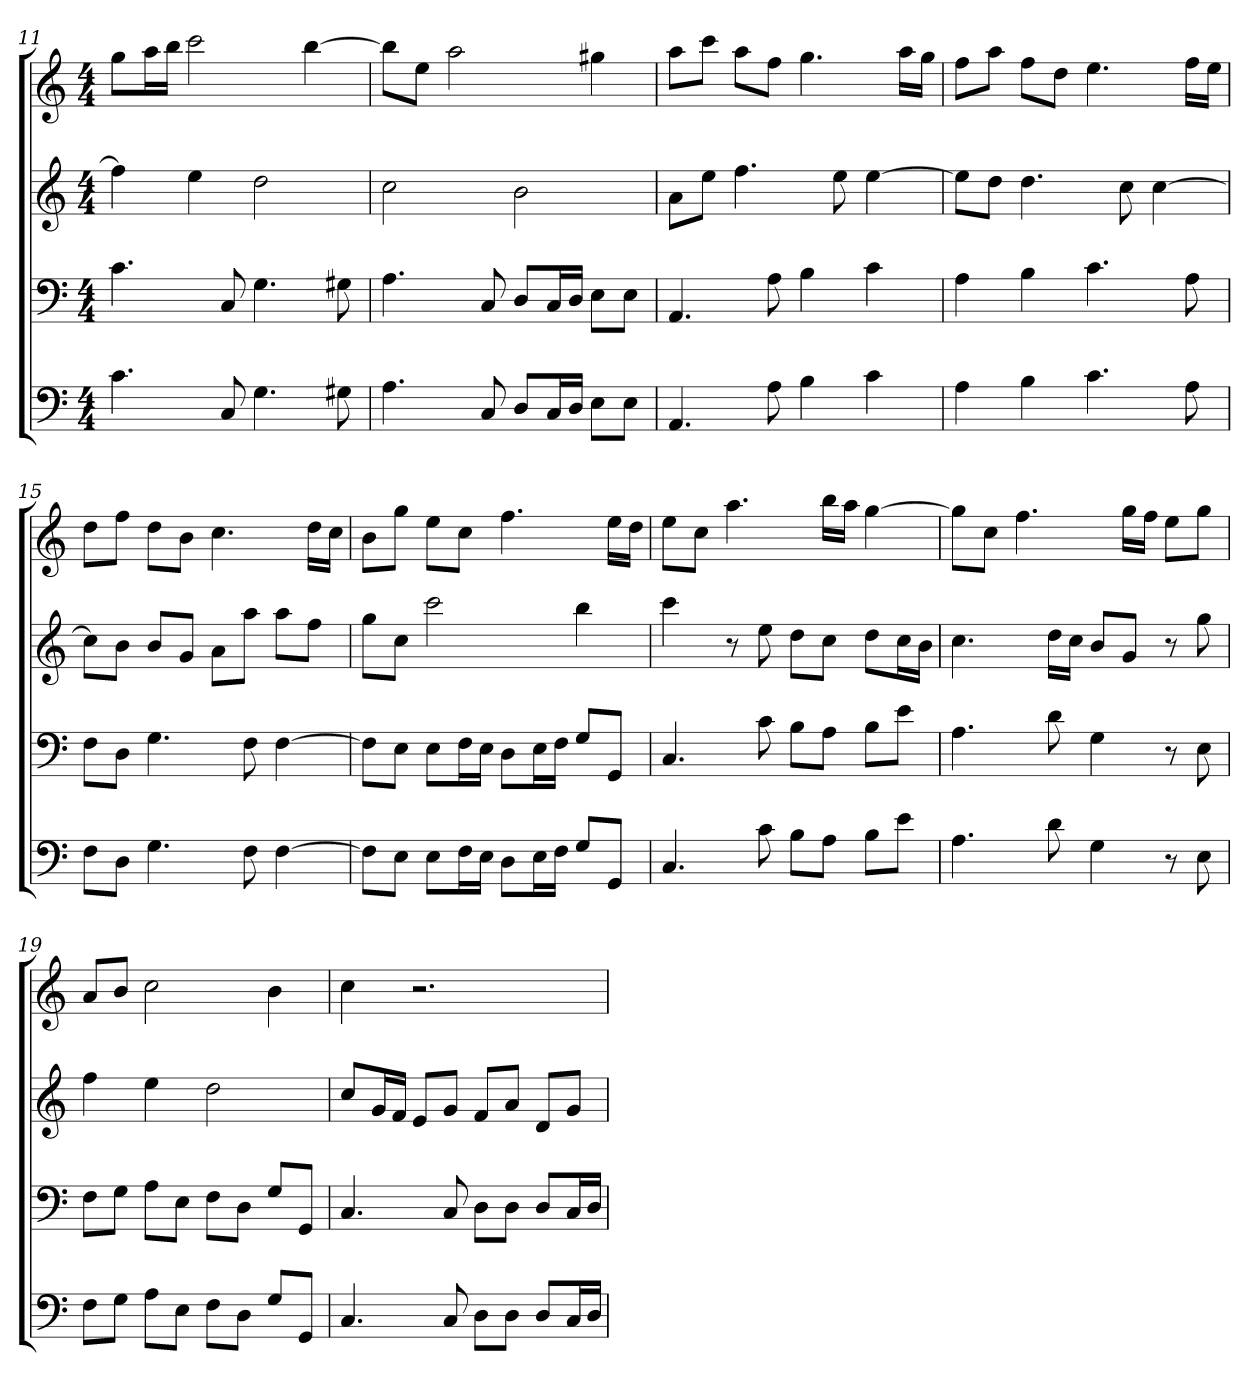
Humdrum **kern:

**kern	**kern	**kern	**kern
*part4	*part3	*part2	*part1
*staff4	*staff3	*staff2	*staff1
*k[]	*k[]	*k[]	*k[]
*C:	*C:	*C:	*C:
*M4/4	*M4/4	*M4/4	*M4/4
=11	=11	=11	=11
4.c	4.c	4ff]	8ggL
.	.	.	16aaL
.	.	.	16bbJJ
.	.	4ee	2ccc
8C	8C	.	.
4.G	4.G	2dd	.
.	.	.	[4bb
8G#X	8G#X	.	.
=12	=12	=12	=12
4.A	4.A	2cc	8bbL]
.	.	.	8eeJ
.	.	.	2aa
8C	8C	.	.
8DL	8DL	2b	.
16CL	16CL	.	.
16DJJ	16DJJ	.	.
8EL	8EL	.	4gg#X
8EJ	8EJ	.	.
=13	=13	=13	=13
4.AA	4.AA	8aL	8aaL
.	.	8eeJ	8cccJ
.	.	4.ff	8aaL
8A	8A	.	8ffJ
4B	4B	.	4.gg
.	.	8ee	.
4c	4c	[4ee	.
.	.	.	16aaLL
.	.	.	16ggJJ
=14	=14	=14	=14
4A	4A	8eeL]	8ffL
.	.	8ddJ	8aaJ
4B	4B	4.dd	8ffL
.	.	.	8ddJ
4.c	4.c	.	4.ee
.	.	8cc	.
.	.	[4cc	.
8A	8A	.	16ffLL
.	.	.	16eeJJ
=15	=15	=15	=15
8FL	8FL	8ccL]	8ddL
8DJ	8DJ	8bJ	8ffJ
4.G	4.G	8bL	8ddL
.	.	8gJ	8bJ
.	.	8aL	4.cc
8F	8F	8aaJ	.
[4F	[4F	8aaL	.
.	.	8ffJ	16ddLL
.	.	.	16ccJJ
=16	=16	=16	=16
8FL]	8FL]	8ggL	8bL
8EJ	8EJ	8ccJ	8ggJ
8EL	8EL	2ccc	8eeL
16FL	16FL	.	8ccJ
16EJJ	16EJJ	.	.
8DL	8DL	.	4.ff
16EL	16EL	.	.
16FJJ	16FJJ	.	.
8GL	8GL	4bb	.
8GGJ	8GGJ	.	16eeLL
.	.	.	16ddJJ
=17	=17	=17	=17
4.C	4.C	4ccc	8eeL
.	.	.	8ccJ
.	.	8r	4.aa
8c	8c	8ee	.
8BL	8BL	8ddL	.
8AJ	8AJ	8ccJ	16bbLL
.	.	.	16aaJJ
8BL	8BL	8ddL	[4gg
8eJ	8eJ	16ccL	.
.	.	16bJJ	.
=18	=18	=18	=18
4.A	4.A	4.cc	8ggL]
.	.	.	8ccJ
.	.	.	4.ff
8d	8d	16ddLL	.
.	.	16ccJJ	.
4G	4G	8bL	.
.	.	8gJ	16ggLL
.	.	.	16ffJJ
8r	8r	8r	8eeL
8E	8E	8gg	8ggJ
=19	=19	=19	=19
8FL	8FL	4ff	8aL
8GJ	8GJ	.	8bJ
8AL	8AL	4ee	2cc
8EJ	8EJ	.	.
8FL	8FL	2dd	.
8DJ	8DJ	.	.
8GL	8GL	.	4b
8GGJ	8GGJ	.	.
=20	=20	=20	=20
4.C	4.C	8ccL	4cc
.	.	16gL	.
.	.	16fJJ	.
.	.	8eL	2.r
8C	8C	8gJ	.
8DL	8DL	8fL	.
8DJ	8DJ	8aJ	.
8DL	8DL	8dL	.
16CL	16CL	8gJ	.
16DJJ	16DJJ	.	.
=	=	=	=
*-	*-	*-	*-
